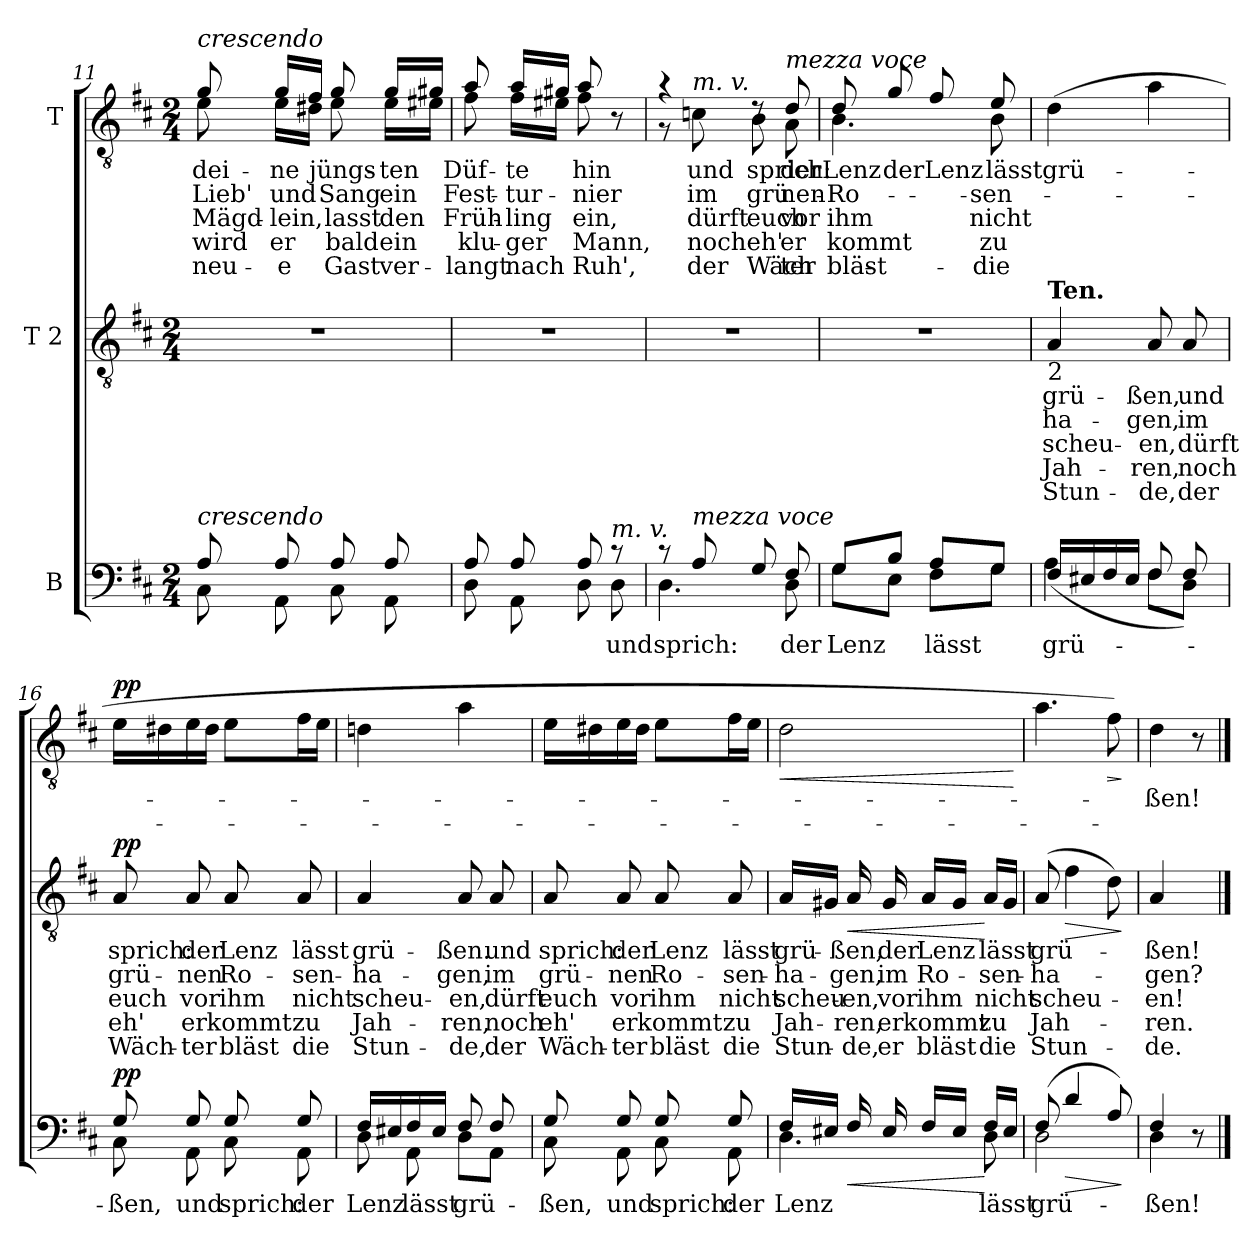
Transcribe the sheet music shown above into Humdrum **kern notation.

**kern	**text	**dynam	**kern	**text	**text	**text	**text	**text	**dynam	**kern	**text	**text	**text	**text	**text	**dynam
*part3	*part3	*part3	*part2	*part2	*part2	*part2	*part2	*part2	*part2	*part1	*part1	*part1	*part1	*part1	*part1	*part1
*staff3	*staff3	*staff3	*staff2	*staff2	*staff2	*staff2	*staff2	*staff2	*staff2	*staff1	*staff1	*staff1	*staff1	*staff1	*staff1	*staff1
*I"B	*	*	*I"T 2	*	*	*	*	*	*	*I"T	*	*	*	*	*	*
!!LO:PB:g=z
*clefF4	*	*	*clefGv2	*	*	*	*	*	*	*clefGv2	*	*	*	*	*	*
*k[f#c#]	*	*	*k[f#c#]	*	*	*	*	*	*	*k[f#c#]	*	*	*	*	*	*
*M2/4	*	*	*M2/4	*	*	*	*	*	*	*M2/4	*	*	*	*	*	*
=11	=11	=11	=11	=11	=11	=11	=11	=11	=11	=11	=11	=11	=11	=11	=11	=11
*^	*	*	*	*	*	*	*	*	*	*^	*	*	*	*	*	*
!	!	!	!	!	!	!	!	!	!	!	!LO:TX:a:i:t=crescendo	!	!	!	!	!	!	!
!LO:TX:a:i:t=crescendo	!	!	!	!	!	!	!	!	!	!	!	!	!	!	!	!	!	!
!	!	!	!	!	!	!	!	!	!	!	!	!	!LO:LY:b	!LO:LY:b	!LO:LY:b	!LO:LY:b	!LO:LY:b	!
8A/	8C#\	.	.	2r	.	.	.	.	.	.	8g/	8e\	dei-	Lieb'	Mägd-	wird	neu-	.
!	!	!	!	!	!	!	!	!	!	!	!	!	!LO:LY:b	!LO:LY:b	!LO:LY:b	!LO:LY:b	!LO:LY:b	!
8A/	8AA\	.	.	.	.	.	.	.	.	.	16g/LL	16e\LL	-ne	und	-lein,	er	-e	.
.	.	.	.	.	.	.	.	.	.	.	16f#/JJ	16d#X\JJ	.	.	.	.	.	.
!	!	!	!	!	!	!	!	!	!	!	!	!	!LO:LY:b	!LO:LY:b	!LO:LY:b	!LO:LY:b	!LO:LY:b	!
8A/	8C#\	.	.	.	.	.	.	.	.	.	8g/	8e\	jüngs-	Sang	lasst	bald	Gast	.
!	!	!	!	!	!	!	!	!	!	!	!	!	!LO:LY:b	!LO:LY:b	!LO:LY:b	!LO:LY:b	!LO:LY:b	!
8A/	8AA\	.	.	.	.	.	.	.	.	.	16g/LL	16e\LL	-ten	ein	den	ein	ver-	.
.	.	.	.	.	.	.	.	.	.	.	16g#X/JJ	16e#X\JJ	.	.	.	.	.	.
=12	=12	=12	=12	=12	=12	=12	=12	=12	=12	=12	=12	=12	=12	=12	=12	=12	=12	=12
!	!	!	!	!	!	!	!	!	!	!	!	!	!LO:LY:b	!LO:LY:b	!LO:LY:b	!LO:LY:b	!LO:LY:b	!
8A/	8D\	.	.	2r	.	.	.	.	.	.	8a/	8f#\	Düf-	Fest-	Früh-	klu-	-langt	.
!	!	!	!	!	!	!	!	!	!	!	!	!	!LO:LY:b	!LO:LY:b	!LO:LY:b	!LO:LY:b	!LO:LY:b	!
8A/	8AA\	.	.	.	.	.	.	.	.	.	16a/LL	16f#\LL	-te	-tur-	-ling	-ger	nach	.
.	.	.	.	.	.	.	.	.	.	.	16g#X/JJ	16e#X\JJ	.	.	.	.	.	.
!	!	!	!	!	!	!	!	!	!	!	!	!	!LO:LY:b	!LO:LY:b	!LO:LY:b	!LO:LY:b	!LO:LY:b	!
8A/	8D\	.	.	.	.	.	.	.	.	.	8a/	8f#\	hin	-nier	ein,	Mann,	Ruh',	.
!LO:TX:a:i:t=m. v.	!	!	!	!	!	!	!	!	!	!	!	!	!	!	!	!	!	!
!	!	!LO:LY:b	!	!	!	!	!	!	!	!	!	!	!	!	!	!	!	!
8r	8D\	und	.	.	.	.	.	.	.	.	8r	8ryy	.	.	.	.	.	.
=13	=13	=13	=13	=13	=13	=13	=13	=13	=13	=13	=13	=13	=13	=13	=13	=13	=13	=13
!	!	!LO:LY:b	!	!	!	!	!	!	!	!	!	!	!	!	!	!	!	!
8r	4.D\	sprich:	.	2r	.	.	.	.	.	.	4r	8r	.	.	.	.	.	.
!	!	!	!	!	!	!	!	!	!	!	!	!LO:TX:a:i:t=m. v.	!	!	!	!	!	!
!LO:TX:a:i:t=mezza voce	!	!	!	!	!	!	!	!	!	!	!	!	!	!	!	!	!	!
!	!	!	!	!	!	!	!	!	!	!	!	!	!LO:LY:b	!LO:LY:b	!LO:LY:b	!LO:LY:b	!LO:LY:b	!
8A/	.	.	.	.	.	.	.	.	.	.	.	8cn\	und	im	dürft	noch	der	.
!	!	!	!	!	!	!	!	!	!	!	!	!	!LO:LY:b	!LO:LY:b	!LO:LY:b	!LO:LY:b	!LO:LY:b	!
8G/	.	.	.	.	.	.	.	.	.	.	8rd	8B\	sprich:	grü-	euch	eh'	Wäch-	.
!	!	!	!	!	!	!	!	!	!	!	!LO:TX:a:i:t=mezza voce	!	!	!	!	!	!	!
!	!	!LO:LY:b	!	!	!	!	!	!	!	!	!	!	!LO:LY:b	!	!	!	!	!
!	!	!	!	!	!	!	!	!	!	!	!	!	!LO:LY:b	!LO:LY:b	!LO:LY:b	!LO:LY:b	!LO:LY:b	!
8F#/	8D\	der	.	.	.	.	.	.	.	.	8d/	8A\	der	-nen	vor	er	-ter	.
=14	=14	=14	=14	=14	=14	=14	=14	=14	=14	=14	=14	=14	=14	=14	=14	=14	=14	=14
!	!	!LO:LY:b	!	!	!	!	!	!	!	!	!	!	!LO:LY:b	!	!	!	!	!
!	!	!	!	!	!	!	!	!	!	!	!	!	!LO:LY:b	!LO:LY:b	!LO:LY:b	!LO:LY:b	!LO:LY:b	!
8G/L	8G\L	Lenz	.	2r	.	.	.	.	.	.	8d/	4.B\	Lenz	Ro-	ihm	kommt	bläst	.
!	!	!	!	!	!	!	!	!	!	!	!	!	!LO:LY:b	!	!	!	!	!
8B/J	8E\J	.	.	.	.	.	.	.	.	.	8g/	.	der	.	.	.	.	.
!	!	!LO:LY:b	!	!	!	!	!	!	!	!	!	!	!LO:LY:b	!	!	!	!	!
8A/L	8F#\L	lässt	.	.	.	.	.	.	.	.	8f#/	.	Lenz	.	.	.	.	.
!	!	!	!	!	!	!	!	!	!	!	!	!	!LO:LY:b	!	!	!	!	!
!	!	!	!	!	!	!	!	!	!	!	!	!	!LO:LY:b	!LO:LY:b	!LO:LY:b	!LO:LY:b	!LO:LY:b	!
8G/J	8G\J	.	.	.	.	.	.	.	.	.	8e/	8B\	lässt	-sen-	nicht	zu	die	.
!!LO:LB:g=z
=15	=15	=15	=15	=15	=15	=15	=15	=15	=15	=15	=15	=15	=15	=15	=15	=15	=15	=15
!	!	!	!	!	!	!	!	!	!	!	!LO:TX:a:B:t=Ten.	!	!	!	!	!	!	!
!	!	!	!	!	!	!	!	!	!	!	!LO:TX:b:t=1	!	!	!	!	!	!	!
!	!	!	!	!LO:TX:a:B:t=Ten.	!	!	!	!	!	!	!	!	!	!	!	!	!	!
!	!	!	!	!LO:TX:b:t=2	!	!	!	!	!	!	!	!	!	!	!	!	!	!
!	!	!LO:LY:b	!	!	!LO:LY:b	!LO:LY:b	!LO:LY:b	!LO:LY:b	!LO:LY:b	!	!	!	!LO:LY:b	!	!	!	!	!
*	*	*	*	*	*	*	*	*	*	*	*v	*v	*	*	*	*	*	*
16F#/LL	(4A\	-grü-	.	4A/	grü-	-ha-	scheu-	Jah-	Stun-	.	(4d\	grü-	.	.	.	.	.
16E#X/	.	.	.	.	.	.	.	.	.	.	.	.	.	.	.	.	.
16F#/	.	.	.	.	.	.	.	.	.	.	.	.	.	.	.	.	.
16E#/JJ	.	.	.	.	.	.	.	.	.	.	.	.	.	.	.	.	.
!	!	!	!	!	!LO:LY:b	!LO:LY:b	!LO:LY:b	!LO:LY:b	!LO:LY:b	!	!	!	!	!	!	!	!
8F#/	8F#\L	.	.	8A/	-ßen,	-gen,	-en,	-ren,	-de,	.	4a\	.	.	.	.	.	.
!	!	!	!	!	!LO:LY:b	!LO:LY:b	!LO:LY:b	!LO:LY:b	!LO:LY:b	!	!	!	!	!	!	!	!
8F#/	8D\J)	.	.	8A/	und	im	dürft	noch	der	.	.	.	.	.	.	.	.
=16	=16	=16	=16	=16	=16	=16	=16	=16	=16	=16	=16	=16	=16	=16	=16	=16	=16
!	!	!LO:LY:b	!LO:DY:a	!	!LO:LY:b	!LO:LY:b	!LO:LY:b	!LO:LY:b	!LO:LY:b	!LO:DY:a	!	!	!	!	!	!	!LO:DY:a
8G/	8C#\	-ßen,	pp	8A/	sprich:	grü-	euch	eh'	Wäch-	pp	16e\LL	.	.	.	.	.	pp
.	.	.	.	.	.	.	.	.	.	.	16d#X\	.	.	.	.	.	.
!	!	!LO:LY:b	!	!	!LO:LY:b	!LO:LY:b	!LO:LY:b	!LO:LY:b	!LO:LY:b	!	!	!	!	!	!	!	!
8G/	8AA\	und	.	8A/	der	-nen	vor	er	-ter	.	16e\	.	.	.	.	.	.
.	.	.	.	.	.	.	.	.	.	.	16d#\JJ	.	.	.	.	.	.
!	!	!LO:LY:b	!	!	!LO:LY:b	!LO:LY:b	!LO:LY:b	!LO:LY:b	!LO:LY:b	!	!	!	!	!	!	!	!
8G/	8C#\	sprich:	.	8A/	Lenz	Ro-	ihm	kommt	bläst	.	8e\L	.	.	.	.	.	.
!	!	!LO:LY:b	!	!	!LO:LY:b	!LO:LY:b	!LO:LY:b	!LO:LY:b	!LO:LY:b	!	!	!	!	!	!	!	!
8G/	8AA\	der	.	8A/	lässt	-sen-	nicht	zu	die	.	16f#\L	.	.	.	.	.	.
.	.	.	.	.	.	.	.	.	.	.	16e\JJ	.	.	.	.	.	.
=17	=17	=17	=17	=17	=17	=17	=17	=17	=17	=17	=17	=17	=17	=17	=17	=17	=17
!	!	!LO:LY:b	!	!	!LO:LY:b	!LO:LY:b	!LO:LY:b	!LO:LY:b	!LO:LY:b	!	!	!	!	!	!	!	!
16F#/LL	8D\	Lenz	.	4A/	grü-	-ha-	scheu-	Jah-	Stun-	.	4dn\	.	.	.	.	.	.
16E#X/	.	.	.	.	.	.	.	.	.	.	.	.	.	.	.	.	.
!	!	!LO:LY:b	!	!	!	!	!	!	!	!	!	!	!	!	!	!	!
16F#/	8AA\	lässt	.	.	.	.	.	.	.	.	.	.	.	.	.	.	.
16E#/JJ	.	.	.	.	.	.	.	.	.	.	.	.	.	.	.	.	.
!	!	!LO:LY:b	!	!	!LO:LY:b	!LO:LY:b	!LO:LY:b	!LO:LY:b	!LO:LY:b	!	!	!	!	!	!	!	!
8F#/	8D\L	grü-	.	8A/	-ßen.	-gen,	-en,	-ren,	-de,	.	4a\	.	.	.	.	.	.
!	!	!	!	!	!LO:LY:b	!LO:LY:b	!LO:LY:b	!LO:LY:b	!LO:LY:b	!	!	!	!	!	!	!	!
8F#/	8AA\J	.	.	8A/	und	im	dürft	noch	der	.	.	.	.	.	.	.	.
!!LO:LB:g=z
=18	=18	=18	=18	=18	=18	=18	=18	=18	=18	=18	=18	=18	=18	=18	=18	=18	=18
!	!	!LO:LY:b	!	!	!LO:LY:b	!LO:LY:b	!LO:LY:b	!LO:LY:b	!LO:LY:b	!	!	!	!	!	!	!	!
8G/	8C#\	-ßen,	.	8A/	sprich:	grü-	euch	eh'	Wäch-	.	16e\LL	.	.	.	.	.	.
.	.	.	.	.	.	.	.	.	.	.	16d#X\	.	.	.	.	.	.
!	!	!LO:LY:b	!	!	!LO:LY:b	!LO:LY:b	!LO:LY:b	!LO:LY:b	!LO:LY:b	!	!	!	!	!	!	!	!
8G/	8AA\	und	.	8A/	der	-nen	vor	er	-ter	.	16e\	.	.	.	.	.	.
.	.	.	.	.	.	.	.	.	.	.	16d#\JJ	.	.	.	.	.	.
!	!	!LO:LY:b	!	!	!LO:LY:b	!LO:LY:b	!LO:LY:b	!LO:LY:b	!LO:LY:b	!	!	!	!	!	!	!	!
8G/	8C#\	sprich:	.	8A/	Lenz	Ro-	ihm	kommt	bläst	.	8e\L	.	.	.	.	.	.
!	!	!LO:LY:b	!	!	!LO:LY:b	!LO:LY:b	!LO:LY:b	!LO:LY:b	!LO:LY:b	!	!	!	!	!	!	!	!
8G/	8AA\	der	.	8A/	lässt	-sen-	nicht	zu	die	.	16f#\L	.	.	.	.	.	.
.	.	.	.	.	.	.	.	.	.	.	16e\JJ	.	.	.	.	.	.
=19	=19	=19	=19	=19	=19	=19	=19	=19	=19	=19	=19	=19	=19	=19	=19	=19	=19
!	!	!LO:LY:b	!	!	!LO:LY:b	!LO:LY:b	!LO:LY:b	!LO:LY:b	!LO:LY:b	!	!	!	!	!	!	!	!LO:HP:b
16F#/LL	4.D\	Lenz	.	16A/LL	grü-	-ha-	scheu-	Jah-	Stun-	.	2d\	.	.	.	.	.	<
16E#X/JJ	.	.	.	16G#X/JJ	.	.	.	.	.	.	.	.	.	.	.	.	.
!	!	!	!LO:HP:b	!	!LO:LY:b	!LO:LY:b	!LO:LY:b	!LO:LY:b	!LO:LY:b	!LO:HP:b	!	!	!	!	!	!	!
16F#/	.	.	<	16A/	-ßen,	-gen,	-en,	-ren,	-de,	<	.	.	.	.	.	.	.
!	!	!	!	!	!LO:LY:b	!LO:LY:b	!LO:LY:b	!LO:LY:b	!LO:LY:b	!	!	!	!	!	!	!	!
16E#/	.	.	.	16G#/	der	im	vor	er	er	.	.	.	.	.	.	.	.
!	!	!	!	!	!LO:LY:b	!LO:LY:b	!LO:LY:b	!LO:LY:b	!LO:LY:b	!	!	!	!	!	!	!	!
16F#/LL	.	.	.	16A/LL	-Lenz	Ro-	ihm	kommt	bläst	.	.	.	.	.	.	.	.
16E#/JJ	.	.	.	16G#/JJ	.	.	.	.	.	.	.	.	.	.	.	.	.
!	!	!LO:LY:b	!	!	!LO:LY:b	!LO:LY:b	!LO:LY:b	!LO:LY:b	!LO:LY:b	!	!	!	!	!	!	!	!
16F#/LL	8D\	lässt	[	16A/LL	lässt	-sen-	nicht	zu	die	[	.	.	.	.	.	.	.
16E#/JJ	.	.	.	16G#/JJ	.	.	.	.	.	.	.	.	.	.	.	.	.
*v	*v	*	*	*	*	*	*	*	*	*	*	*	*	*	*	*	*
.	.	.	.	.	.	.	.	.	.	.	.	.	.	.	.	[
=20	=20	=20	=20	=20	=20	=20	=20	=20	=20	=20	=20	=20	=20	=20	=20	=20
*^	*	*	*	*	*	*	*	*	*	*	*	*	*	*	*	*
!	!	!LO:LY:b	!	!	!LO:LY:b	!LO:LY:b	!LO:LY:b	!LO:LY:b	!LO:LY:b	!	!	!	!	!	!	!	!
(8F#/	2D\	grü-	.	(8A/	grü-	-ha-	scheu-	Jah-	Stun-	.	4.a\	.	.	.	.	.	.
!	!	!	!LO:HP:b	!	!	!	!	!	!	!LO:HP:b	!	!	!	!	!	!	!
4d/	.	.	>	4f#\	.	.	.	.	.	>	.	.	.	.	.	.	.
!	!	!	!	!	!	!	!	!	!	!	!	!	!	!	!	!	!LO:HP:b
8A/)	.	.	.	8d\)	.	.	.	.	.	.	8f#\)	.	.	.	.	.	>
*v	*v	*	*	*	*	*	*	*	*	*	*	*	*	*	*	*	*
.	.	]	.	.	.	.	.	.	]	.	.	.	.	.	.	]
=21	=21	=21	=21	=21	=21	=21	=21	=21	=21	=21	=21	=21	=21	=21	=21	=21
*^	*	*	*	*	*	*	*	*	*	*	*	*	*	*	*	*
!	!	!LO:LY:b	!	!	!LO:LY:b	!LO:LY:b	!LO:LY:b	!LO:LY:b	!LO:LY:b	!	!	!LO:LY:b	!	!	!	!	!
4F#/	4D\	-ßen!	.	4A/	-ßen!	-gen?	-en!	-ren.	-de.	.	4d\	-ßen!	.	.	.	.	.
8r	8ryy	.	.	8ryy	.	.	.	.	.	.	8r	.	.	.	.	.	.
*v	*v	*	*	*	*	*	*	*	*	*	*	*	*	*	*	*	*
==	==	==	==	==	==	==	==	==	==	==	==	==	==	==	==	==
*-	*-	*-	*-	*-	*-	*-	*-	*-	*-	*-	*-	*-	*-	*-	*-	*-
